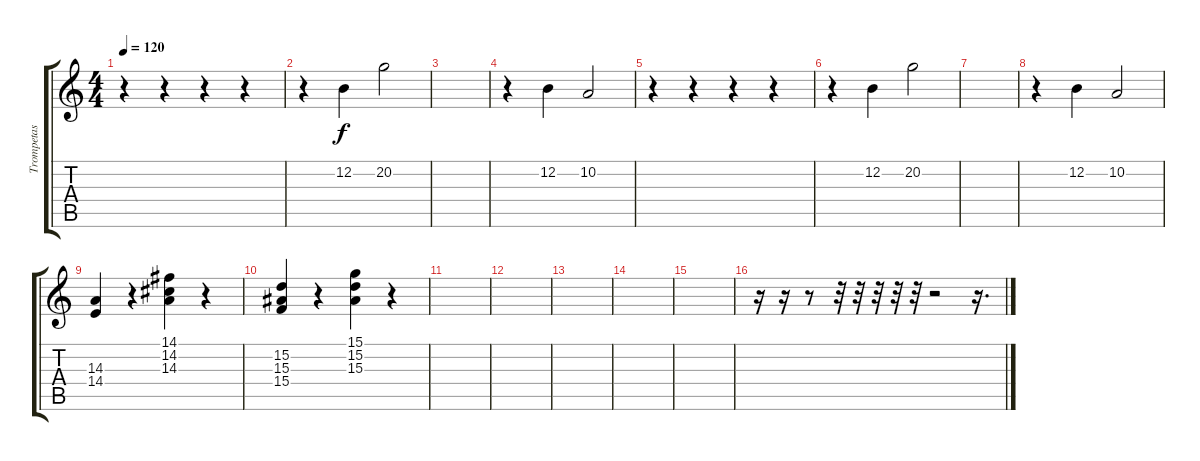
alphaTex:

\track ("Trompetas" "Trompetas") {instrument brasssection}
\staff {score tabs}
\tuning (E4 B3 G3 D3 A2 E2) {hide}
\ts (4 4)
\tempo 120
\clef g2
\ks c
r.4{dy f instrument brasssection} r.4 r.4 r.4 |
r.4 12.2.4 20.2.2 |
|
r.4 12.2.4 10.2.2 |
r.4 r.4 r.4 r.4 |
r.4 12.2.4 20.2.2 |
|
r.4 12.2.4 10.2.2 |
(14.3 14.4).4 r.4 (14.1 14.2 14.3).4 r.4 |
(15.2 15.3 15.4).4 r.4 (15.1 15.2 15.3).4 r.4 |
|
|
|
|
|
r.16 r.16 r.8 r.32 r.32 r.32 r.32 r.32 r.2 r.16{d}
